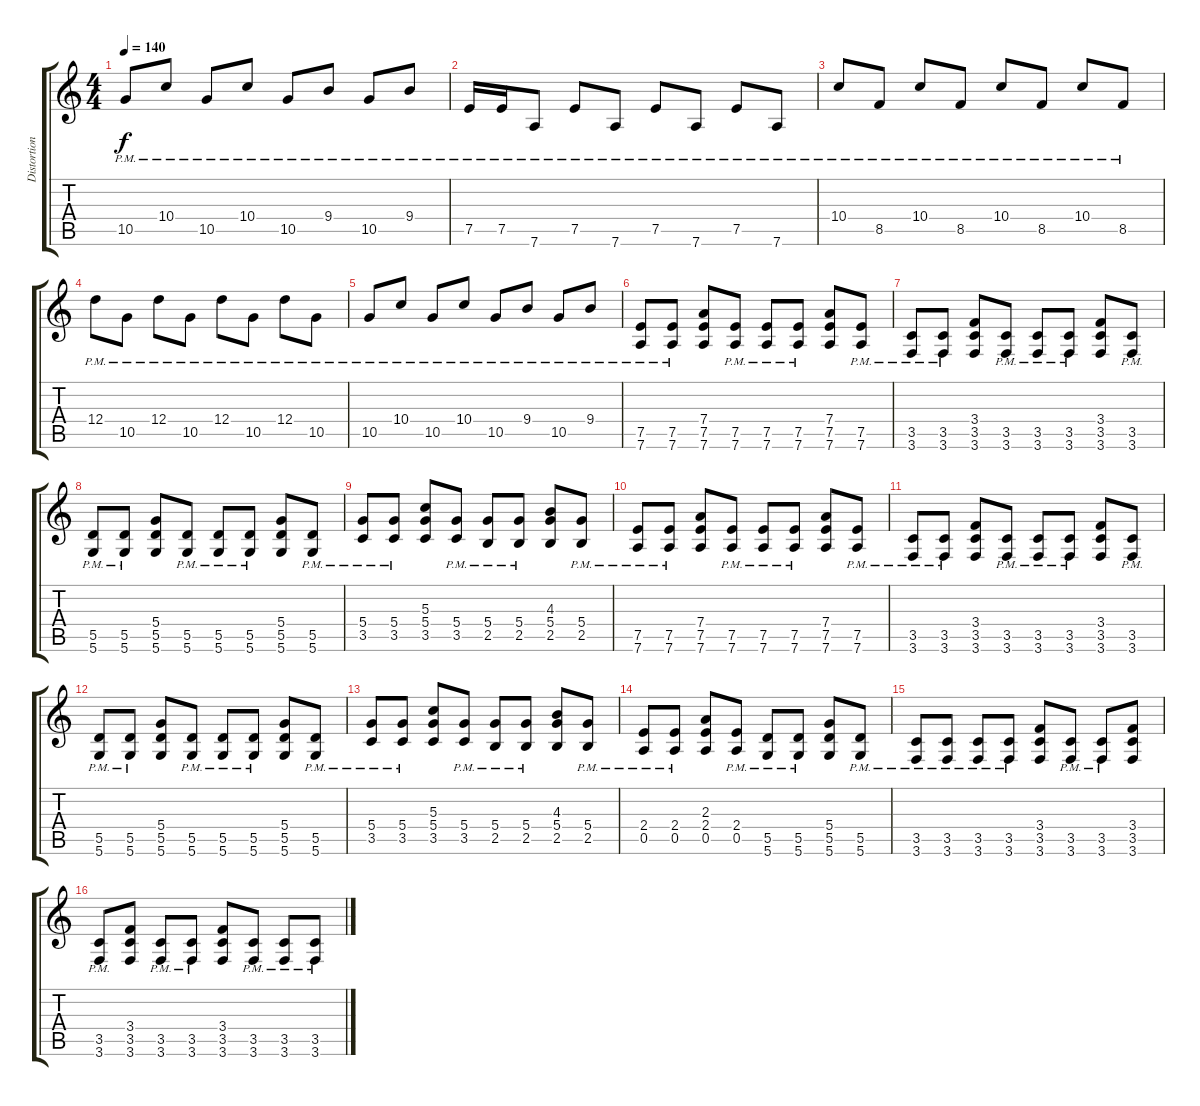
\track ("Distortion Guitar" "Distortion") {instrument distortionguitar}
\staff {score tabs}
\tuning (E4 B3 G3 D3 A2 D2) {hide}
\ts (4 4)
\tempo 140
\clef g2
\ks c
10.5{pm}.8{dy f} 10.4{pm}.8 10.5{pm}.8 10.4{pm}.8 10.5{pm}.8 9.4{pm}.8 10.5{pm}.8 9.4{pm}.8 |
7.5{pm}.16 7.5{pm}.16 7.6{pm}.8 7.5{pm}.8 7.6{pm}.8 7.5{pm}.8 7.6{pm}.8 7.5{pm}.8 7.6{pm}.8 |
10.4{pm}.8 8.5{pm}.8 10.4{pm}.8 8.5{pm}.8 10.4{pm}.8 8.5{pm}.8 10.4{pm}.8 8.5{pm}.8 |
12.4{pm}.8 10.5{pm}.8 12.4{pm}.8 10.5{pm}.8 12.4{pm}.8 10.5{pm}.8 12.4{pm}.8 10.5{pm}.8 |
10.5{pm}.8 10.4{pm}.8 10.5{pm}.8 10.4{pm}.8 10.5{pm}.8 9.4{pm}.8 10.5{pm}.8 9.4{pm}.8 |
(7.5{pm} 7.6{pm}).8 (7.5{pm} 7.6{pm}).8 (7.4 7.5 7.6).8 (7.5{pm} 7.6{pm}).8 (7.5{pm} 7.6{pm}).8 (7.5{pm} 7.6{pm}).8 (7.4 7.5 7.6).8 (7.5{pm} 7.6{pm}).8 |
(3.5{pm} 3.6{pm}).8 (3.5{pm} 3.6{pm}).8 (3.4 3.5 3.6).8 (3.5{pm} 3.6{pm}).8 (3.5{pm} 3.6{pm}).8 (3.5{pm} 3.6{pm}).8 (3.4 3.5 3.6).8 (3.5{pm} 3.6{pm}).8 |
(5.5{pm} 5.6{pm}).8 (5.5{pm} 5.6{pm}).8 (5.4 5.5 5.6).8 (5.5{pm} 5.6{pm}).8 (5.5{pm} 5.6{pm}).8 (5.5{pm} 5.6{pm}).8 (5.4 5.5 5.6).8 (5.5{pm} 5.6{pm}).8 |
(5.4{pm} 3.5{pm}).8 (5.4{pm} 3.5{pm}).8 (5.3 5.4 3.5).8 (5.4{pm} 3.5{pm}).8 (5.4{pm} 2.5{pm}).8 (5.4{pm} 2.5{pm}).8 (4.3 5.4 2.5).8 (5.4{pm} 2.5{pm}).8 |
(7.5{pm} 7.6{pm}).8 (7.5{pm} 7.6{pm}).8 (7.4 7.5 7.6).8 (7.5{pm} 7.6{pm}).8 (7.5{pm} 7.6{pm}).8 (7.5{pm} 7.6{pm}).8 (7.4 7.5 7.6).8 (7.5{pm} 7.6{pm}).8 |
(3.5{pm} 3.6{pm}).8 (3.5{pm} 3.6{pm}).8 (3.4 3.5 3.6).8 (3.5{pm} 3.6{pm}).8 (3.5{pm} 3.6{pm}).8 (3.5{pm} 3.6{pm}).8 (3.4 3.5 3.6).8 (3.5{pm} 3.6{pm}).8 |
(5.5{pm} 5.6{pm}).8 (5.5{pm} 5.6{pm}).8 (5.4 5.5 5.6).8 (5.5{pm} 5.6{pm}).8 (5.5{pm} 5.6{pm}).8 (5.5{pm} 5.6{pm}).8 (5.4 5.5 5.6).8 (5.5{pm} 5.6{pm}).8 |
(5.4{pm} 3.5{pm}).8 (5.4{pm} 3.5{pm}).8 (5.3 5.4 3.5).8 (5.4{pm} 3.5{pm}).8 (5.4{pm} 2.5{pm}).8 (5.4{pm} 2.5{pm}).8 (4.3 5.4 2.5).8 (5.4{pm} 2.5{pm}).8 |
(2.4{pm} 0.5{pm}).8 (2.4{pm} 0.5{pm}).8 (2.3 2.4 0.5).8 (2.4{pm} 0.5{pm}).8 (5.5{pm} 5.6{pm}).8 (5.5{pm} 5.6{pm}).8 (5.4 5.5 5.6).8 (5.5{pm} 5.6{pm}).8 |
(3.5{pm} 3.6{pm}).8 (3.5{pm} 3.6{pm}).8 (3.5{pm} 3.6{pm}).8 (3.5{pm} 3.6{pm}).8 (3.4 3.5 3.6).8 (3.5{pm} 3.6{pm}).8 (3.5{pm} 3.6{pm}).8 (3.4 3.5 3.6).8 |
(3.5{pm} 3.6{pm}).8 (3.4 3.5 3.6).8 (3.5{pm} 3.6{pm}).8 (3.5{pm} 3.6{pm}).8 (3.4 3.5 3.6).8 (3.5{pm} 3.6{pm}).8 (3.5{pm} 3.6{pm}).8 (3.5{pm} 3.6{pm}).8
